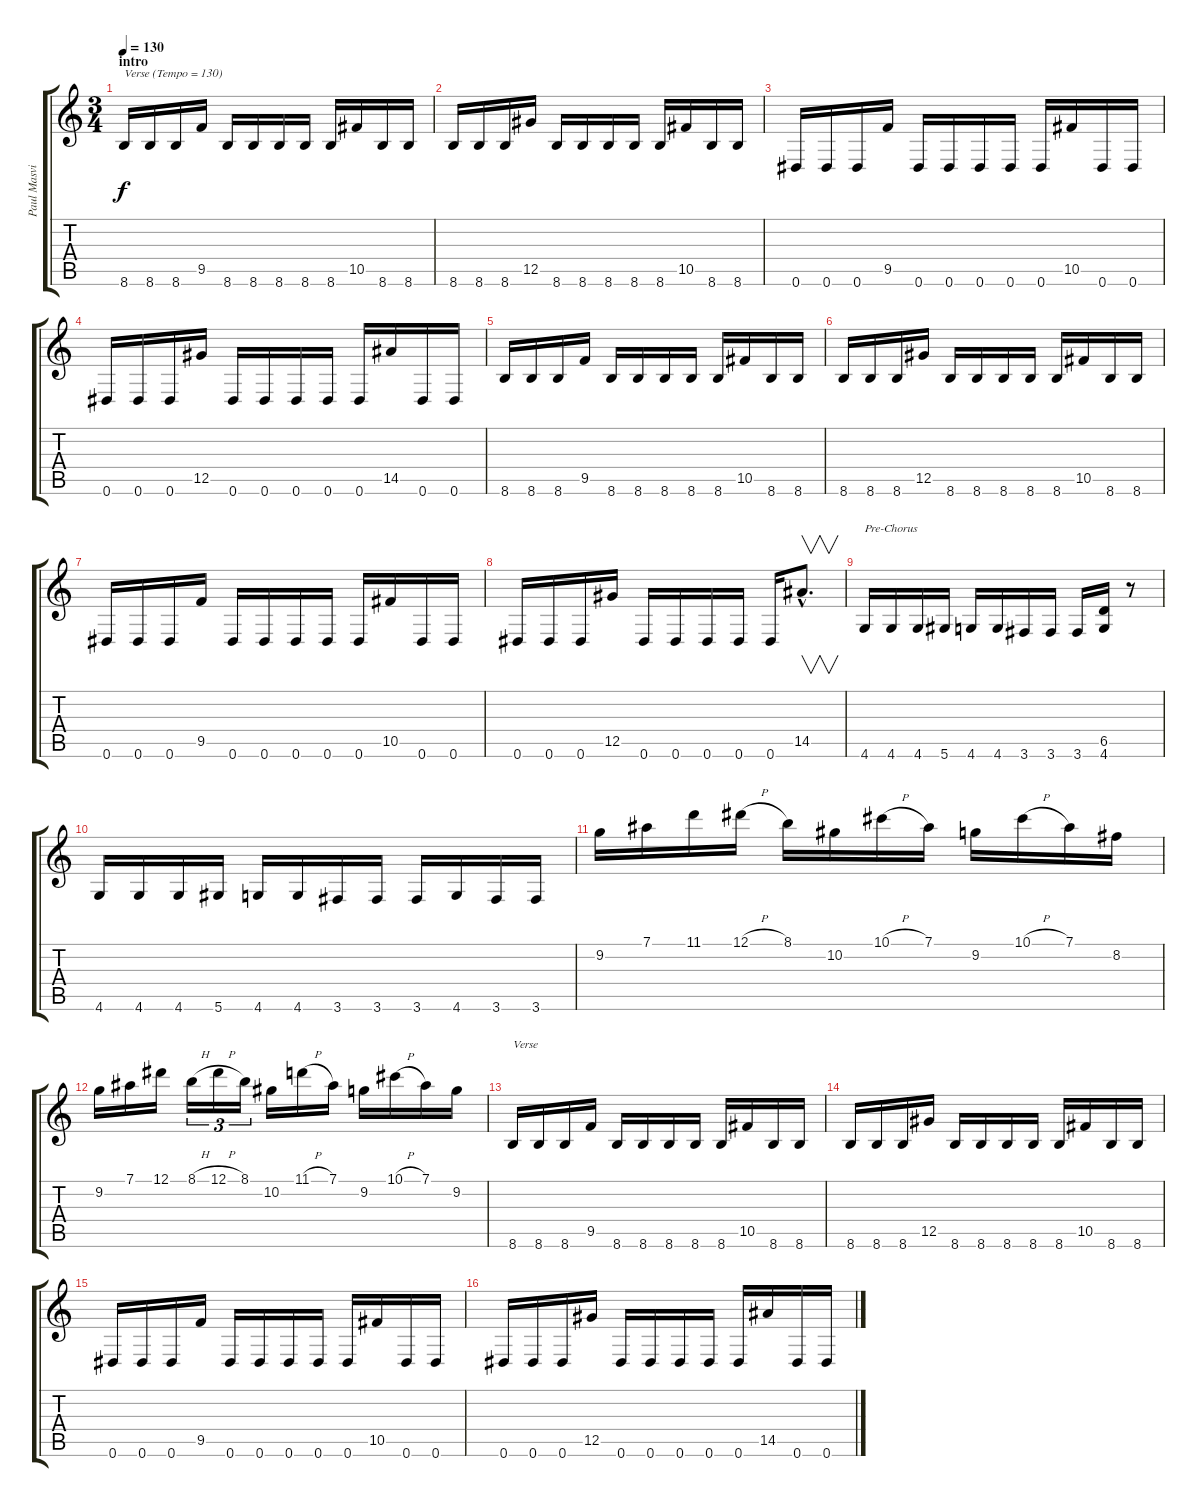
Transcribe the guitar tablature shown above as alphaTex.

\track ("Paul Masvidal" "Paul Masvi") {instrument distortionguitar}
\staff {score tabs}
\tuning (Eb4 Bb3 Gb3 Db3 Ab2 Eb2) {hide}
\ts (3 4)
\section ("" "intro")
\tempo 130
\clef g2
\ks c
8.6.16{txt "Verse (Tempo = 130)" dy f volume 14 instrument distortionguitar} 8.6.16 8.6.16 9.5.16 8.6.16 8.6.16 8.6.16 8.6.16 8.6.16 10.5.16 8.6.16 8.6.16 |
8.6.16 8.6.16 8.6.16 12.5.16 8.6.16 8.6.16 8.6.16 8.6.16 8.6.16 10.5.16 8.6.16 8.6.16 |
0.6.16 0.6.16 0.6.16 9.5.16 0.6.16 0.6.16 0.6.16 0.6.16 0.6.16 10.5.16 0.6.16 0.6.16 |
0.6.16 0.6.16 0.6.16 12.5.16 0.6.16 0.6.16 0.6.16 0.6.16 0.6.16 14.5.16 0.6.16 0.6.16 |
8.6.16 8.6.16 8.6.16 9.5.16 8.6.16 8.6.16 8.6.16 8.6.16 8.6.16 10.5.16 8.6.16 8.6.16 |
8.6.16 8.6.16 8.6.16 12.5.16 8.6.16 8.6.16 8.6.16 8.6.16 8.6.16 10.5.16 8.6.16 8.6.16 |
0.6.16 0.6.16 0.6.16 9.5.16 0.6.16 0.6.16 0.6.16 0.6.16 0.6.16 10.5.16 0.6.16 0.6.16 |
0.6.16 0.6.16 0.6.16 12.5.16 0.6.16 0.6.16 0.6.16 0.6.16 0.6.16 14.5{hac}.8{v d} |
4.6.16{txt "Pre-Chorus"} 4.6.16 4.6.16 5.6.16 4.6.16 4.6.16 3.6.16 3.6.16 3.6.16 (6.5 4.6).16 r.8 |
4.6.16 4.6.16 4.6.16 5.6.16 4.6.16 4.6.16 3.6.16 3.6.16 3.6.16 4.6.16 3.6.16 3.6.16 |
9.2.16 7.1.16 11.1.16 12.1{h}.16 8.1.16 10.2.16 10.1{h}.16 7.1.16 9.2.16 10.1{h}.16 7.1.16 8.2.16 |
9.2.16 7.1.16 12.1.16 8.1{h}.16{tu (3 2)} 12.1{h}.16{tu (3 2)} 8.1.16{tu (3 2)} 10.2.16 11.1{h}.16 7.1.16 9.2.16 10.1{h}.16 7.1.16 9.2.16 |
8.6.16{txt "Verse" volume 14 instrument distortionguitar} 8.6.16 8.6.16 9.5.16 8.6.16 8.6.16 8.6.16 8.6.16 8.6.16 10.5.16 8.6.16 8.6.16 |
8.6.16 8.6.16 8.6.16 12.5.16 8.6.16 8.6.16 8.6.16 8.6.16 8.6.16 10.5.16 8.6.16 8.6.16 |
0.6.16 0.6.16 0.6.16 9.5.16 0.6.16 0.6.16 0.6.16 0.6.16 0.6.16 10.5.16 0.6.16 0.6.16 |
0.6.16 0.6.16 0.6.16 12.5.16 0.6.16 0.6.16 0.6.16 0.6.16 0.6.16 14.5.16 0.6.16 0.6.16
